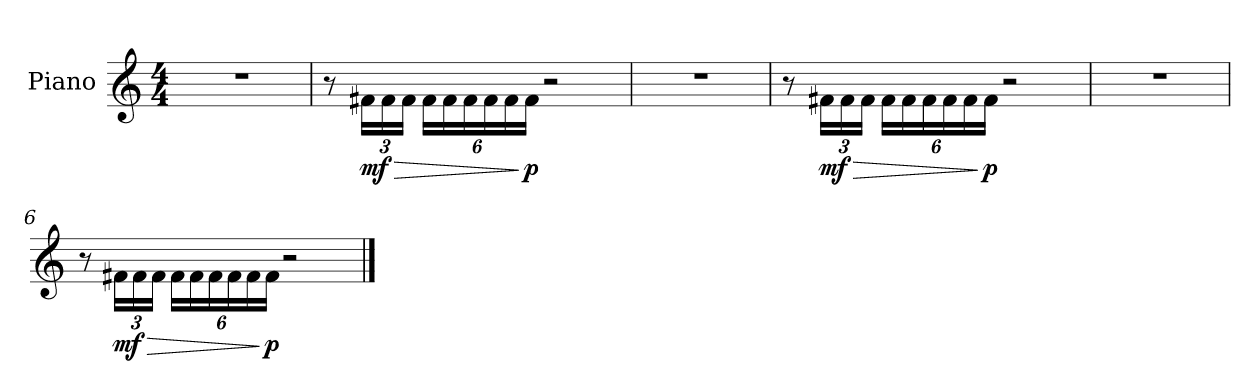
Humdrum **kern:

**kern	**dynam
*part1	*part1
*staff1	*staff1
*I"Piano	*
*I'Pno.	*
*clefG2	*
*k[]	*
*M4/4	*
=1	=1
1r	.
=2	=2
8r	.
*Xbrackettup	*
!	!LO:HP:b
!	!LO:DY:n=1:b
24f#X\LL	> mf
24f#\	.
24f#\JJ	.
24f#\LL	.
24f#\	.
24f#\	.
24f#\	.
24f#\	.
!	!LO:DY:n=2:b
24f#\JJ	] p
2r	.
=3	=3
1r	.
=4	=4
8r	.
!	!LO:HP:b
!	!LO:DY:n=1:b
24f#X\LL	> mf
24f#\	.
24f#\JJ	.
24f#\LL	.
24f#\	.
24f#\	.
24f#\	.
24f#\	.
!	!LO:DY:n=2:b
24f#\JJ	] p
2r	.
=5	=5
1r	.
=6	=6
8r	.
!	!LO:HP:b
!	!LO:DY:n=1:b
24f#X\LL	> mf
24f#\	.
24f#\JJ	.
24f#\LL	.
24f#\	.
24f#\	.
24f#\	.
24f#\	.
!	!LO:DY:n=2:b
24f#\JJ	] p
2r	.
==	==
*-	*-
